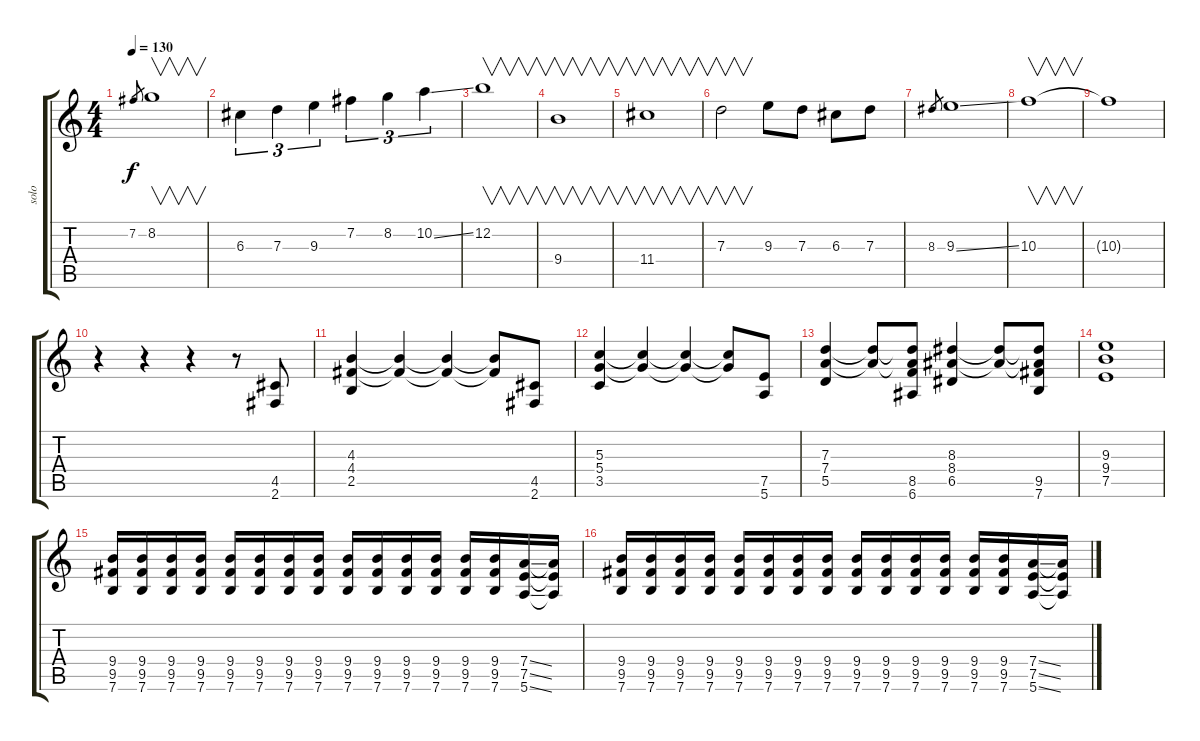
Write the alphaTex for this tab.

\track ("solo" "solo") {instrument overdrivenguitar}
\staff {score tabs}
\tuning (E4 B3 G3 D3 A2 E2) {hide}
\ts (4 4)
\tempo 130
\clef g2
\ks c
7.2.8{gr dy f} 8.2.1{v} |
6.3.4{tu (3 2)} 7.3.4{tu (3 2)} 9.3.4{tu (3 2)} 7.2.4{tu (3 2)} 8.2.4{tu (3 2)} 10.2{ss}.4{tu (3 2)} |
12.2.1{v} |
9.4.1{v} |
11.4.1{v} |
7.3.2{v} 9.3.8 7.3.8 6.3.8 7.3.8 |
8.3.8{gr} 9.3{ss}.1 |
10.3.1{v} |
10.3{t}.1 |
r.4 r.4 r.4 r.8 (4.5 2.6).8 |
(4.3 4.4 2.5).4 (4.3{t} 4.4{t}).4 (4.3{t} 4.4{t}).4 (4.3{t} 4.4{t}).8 (4.5 2.6).8 |
(5.3 5.4 3.5).4 (5.3{t} 5.4{t}).4 (5.3{t} 5.4{t}).4 (5.3{t} 5.4{t}).8 (7.5 5.6).8 |
(7.3 7.4 5.5).4 (7.3{t} 7.4{t}).8 (7.3{t} 7.4{t} 8.5 6.6).8 (8.3 8.4 6.5).4 (8.3{t} 8.4{t}).8 (8.3{t} 8.4{t} 9.5 7.6).8 |
(9.3 9.4 7.5).1 |
(9.4 9.5 7.6).16 (9.4 9.5 7.6).16 (9.4 9.5 7.6).16 (9.4 9.5 7.6).16 (9.4 9.5 7.6).16 (9.4 9.5 7.6).16 (9.4 9.5 7.6).16 (9.4 9.5 7.6).16 (9.4 9.5 7.6).16 (9.4 9.5 7.6).16 (9.4 9.5 7.6).16 (9.4 9.5 7.6).16 (9.4 9.5 7.6).16 (9.4 9.5 7.6).16 (7.4{ss} 7.5{ss} 5.6{ss}).16 (7.4{t} 7.5{t} 5.6{t}).16 |
(9.4 9.5 7.6).16 (9.4 9.5 7.6).16 (9.4 9.5 7.6).16 (9.4 9.5 7.6).16 (9.4 9.5 7.6).16 (9.4 9.5 7.6).16 (9.4 9.5 7.6).16 (9.4 9.5 7.6).16 (9.4 9.5 7.6).16 (9.4 9.5 7.6).16 (9.4 9.5 7.6).16 (9.4 9.5 7.6).16 (9.4 9.5 7.6).16 (9.4 9.5 7.6).16 (7.4{ss} 7.5{ss} 5.6{ss}).16 (7.4{t} 7.5{t} 5.6{t}).16
